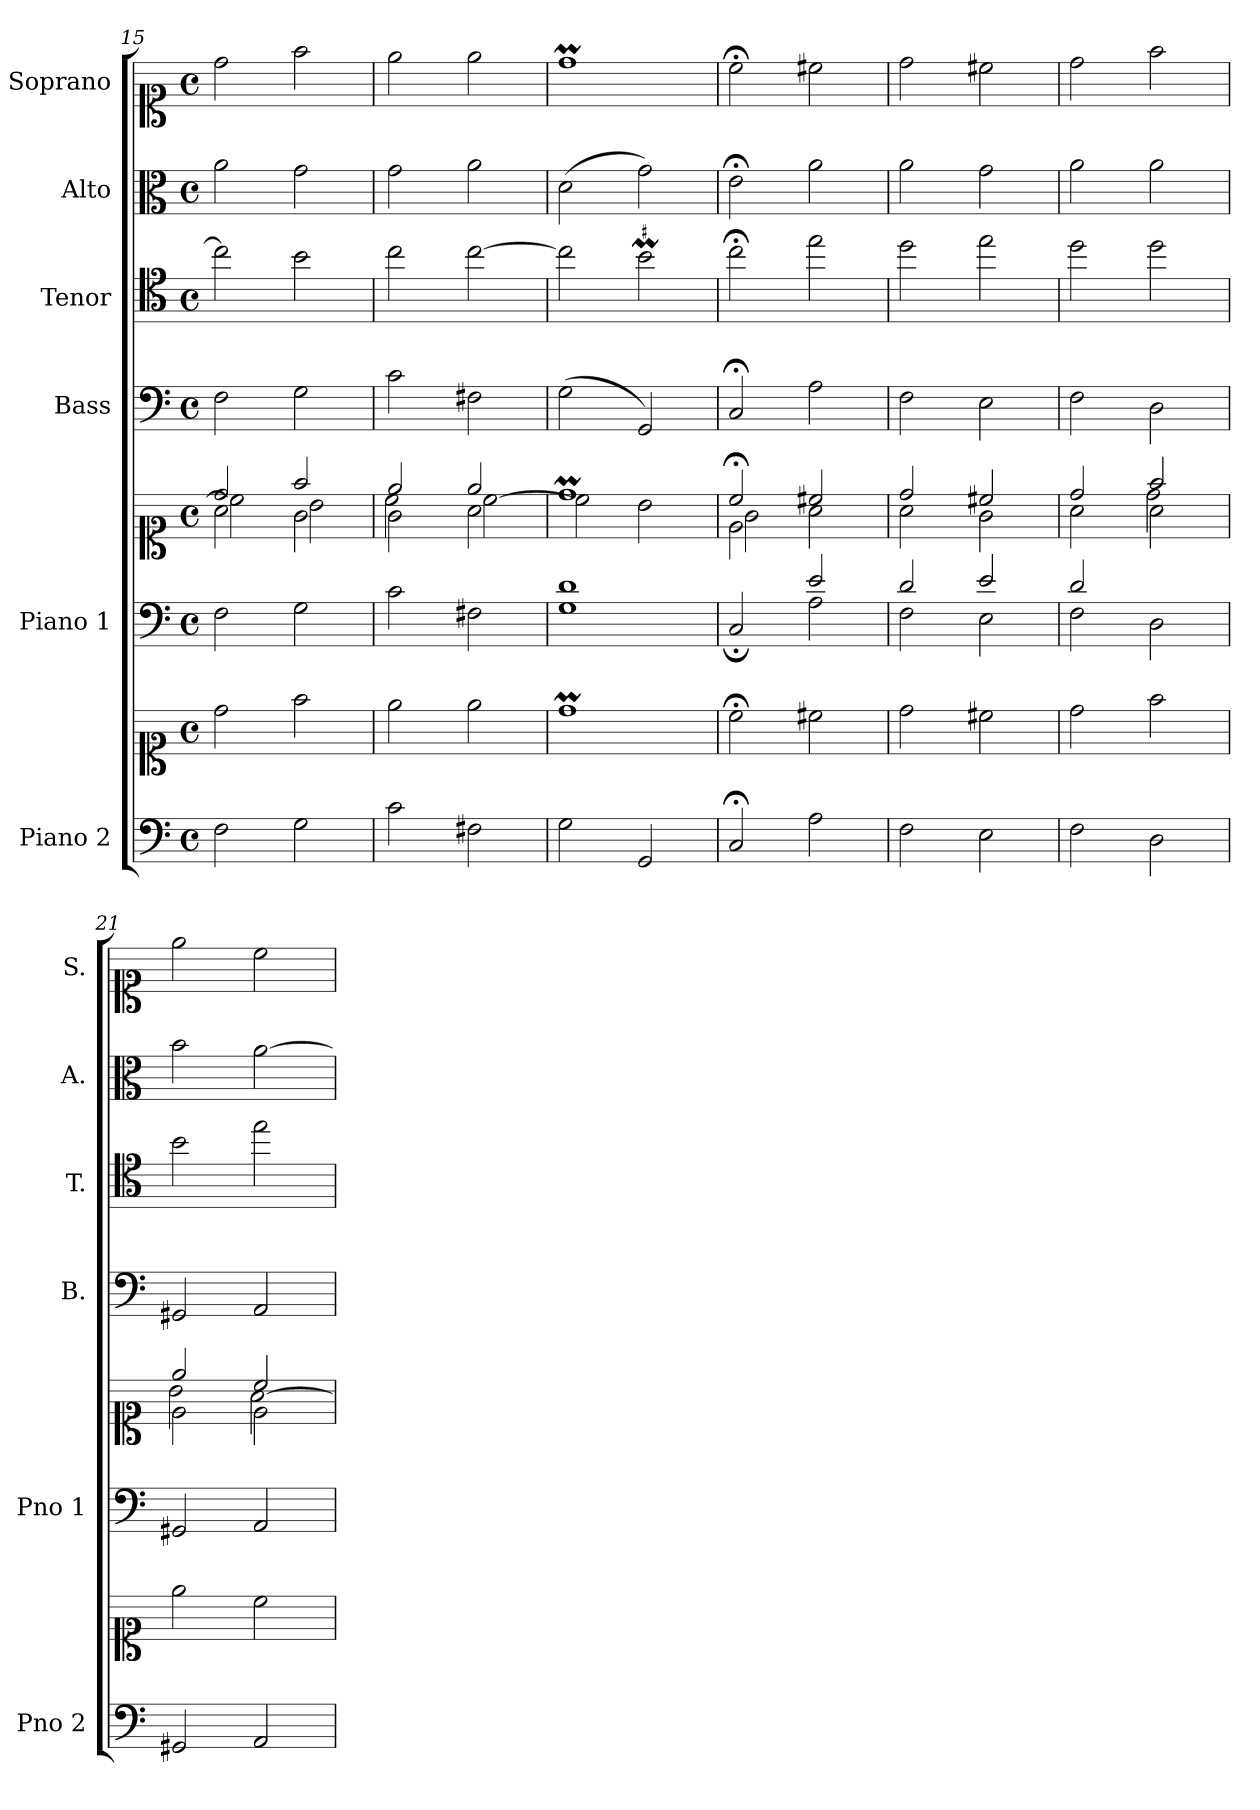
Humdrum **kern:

**kern	**kern	**kern	**kern	**kern	**kern	**kern	**kern
*part6	*part6	*part5	*part5	*part4	*part3	*part2	*part1
*staff8	*staff7	*staff6	*staff5	*staff4	*staff3	*staff2	*staff1
*I"Piano 2	*	*I"Piano 1	*	*I"Bass	*I"Tenor	*I"Alto	*I"Soprano
*I'Pno 2	*	*I'Pno 1	*	*I'B.	*I'T.	*I'A.	*I'S.
*clefF4	*clefC1	*clefF4	*clefC1	*clefF4	*clefC4	*clefC3	*clefC1
*	*	*	*	*	*ITrd7c12	*	*
*k[]	*k[]	*k[]	*k[]	*k[]	*k[]	*k[]	*k[]
*M4/4	*M4/4	*M4/4	*M4/4	*M4/4	*M4/4	*M4/4	*M4/4
*met(c)	*met(c)	*met(c)	*met(c)	*met(c)	*met(c)	*met(c)	*met(c)
=15	=15	=15	=15	=15	=15	=15	=15
*	*	*	*^	*	*	*	*
*	*	*	*	*^	*	*	*	*
2F\	2dd\	2F\	2dd/	2a\	2cc\]	2F\	2c\]	2a\	2dd\
2G\	2ff\	2G\	2ff/	2g\	2b\	2G\	2B\	2g\	2ff\
=16	=16	=16	=16	=16	=16	=16	=16	=16	=16
2c\	2ee\	2c\	2ee/	2g\	2cc\	2c\	2c\	2g\	2ee\
2F#X\	2ee\	2F#X\	2ee/	2a\	[<2cc\	2F#X\	[>2c\	2a\	2ee\
*	*	*	*	*v	*v	*	*	*	*
=17	=17	=17	=17	=17	=17	=17	=17	=17
*	*	*^	*	*	*	*	*	*
2G\	1ddM\	1d/	1G\	1ddM/	2cc\]	(2G\	2c\]	(2d\	1ddM\
2GG/	.	.	.	.	2b\	2GG/)	2BM\	2g\)	.
=18	=18	=18	=18	=18	=18	=18	=18	=18	=18
*	*	*	*	*	*^	*	*	*	*
2C;/	2cc;<\	2ryy	2C;/	2cc;</	2e\	2g\	2C;</	2c;<\	2e;<\	2cc;<\
2A\	2cc#X\	2e/	2A\	2cc#X/	2ryy	2a\	2A\	2e\	2a\	2cc#X\
*	*	*	*	*	*v	*v	*	*	*	*
=19	=19	=19	=19	=19	=19	=19	=19	=19	=19
2F\	2dd\	2d/	2F\	2dd/	2a\	2F\	2d\	2a\	2dd\
2E\	2cc#X\	2e/	2E\	2cc#X/	2g\	2E\	2e\	2g\	2cc#X\
=20	=20	=20	=20	=20	=20	=20	=20	=20	=20
*	*	*	*	*	*^	*	*	*	*
2F\	2dd\	2d/	2F\	2dd/	2ryy	2a\	2F\	2d\	2a\	2dd\
2D\	2ff\	2ryy	2D\	2ff/	2a\	2dd\	2D\	2d\	2a\	2ff\
*	*	*v	*v	*	*	*	*	*	*	*
=21	=21	=21	=21	=21	=21	=21	=21	=21	=21
2GG#X/	2ee\	2GG#X/	2ee/	2e\	2b\	2GG#X/	2B\	2b\	2ee\
2AA/	2cc\	2AA/	2cc/	2e\	[<2a\	2AA/	2e\	[>2a\	2cc\
*	*	*	*v	*v	*v	*	*	*	*
=	=	=	=	=	=	=	=
*-	*-	*-	*-	*-	*-	*-	*-
